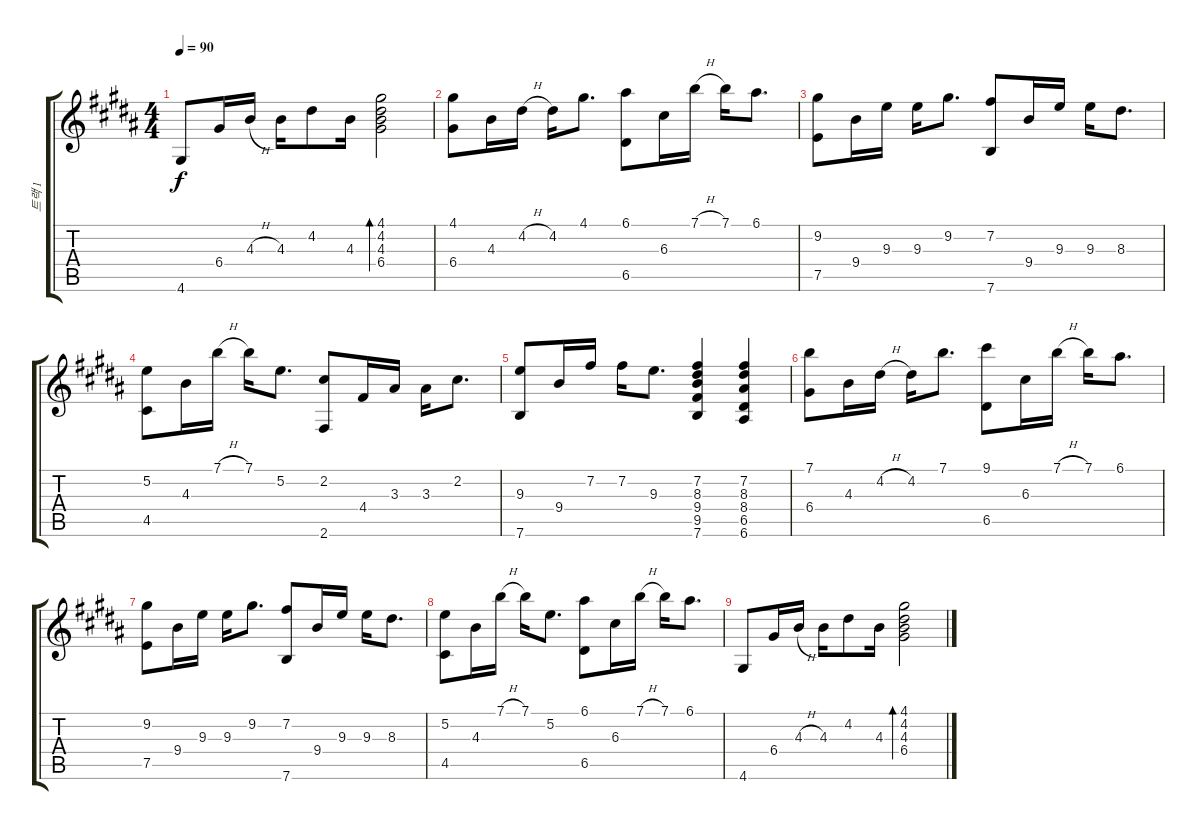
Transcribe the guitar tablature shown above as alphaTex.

\track ("트랙 1" "트랙 1") {instrument acousticguitarsteel}
\staff {score tabs}
\tuning (E4 B3 G3 D3 A2 E2) {hide}
\ts (4 4)
\tempo 90
\clef g2
\ks g#minor
4.6.8{dy f} 6.4.16 4.3{h}.16 4.3.16 4.2.8 4.3.16 (4.1 4.2 4.3 6.4).2{bd 240} |
(4.1 6.4).8 4.3.16 4.2{h}.16 4.2.16 4.1.8{d} (6.1 6.5).8 6.3.16 7.1{h}.16 7.1.16 6.1.8{d} |
(9.2 7.5).8 9.4.16 9.3.16 9.3.16 9.2.8{d} (7.2 7.6).8 9.4.16 9.3.16 9.3.16 8.3.8{d} |
(5.2 4.5).8 4.3.16 7.1{h}.16 7.1.16 5.2.8{d} (2.2 2.6).8 4.4.16 3.3.16 3.3.16 2.2.8{d} |
(9.3 7.6).8 9.4.16 7.2.16 7.2.16 9.3.8{d} (7.2 8.3 9.4 9.5 7.6).4 (7.2 8.3 8.4 6.5 6.6).4 |
(7.1 6.4).8 4.3.16 4.2{h}.16 4.2.16 7.1.8{d} (9.1 6.5).8 6.3.16 7.1{h}.16 7.1.16 6.1.8{d} |
(9.2 7.5).8 9.4.16 9.3.16 9.3.16 9.2.8{d} (7.2 7.6).8 9.4.16 9.3.16 9.3.16 8.3.8{d} |
(5.2 4.5).8 4.3.16 7.1{h}.16 7.1.16 5.2.8{d} (6.1 6.5).8 6.3.16 7.1{h}.16 7.1.16 6.1.8{d} |
4.6.8 6.4.16 4.3{h}.16 4.3.16 4.2.8 4.3.16 (4.1 4.2 4.3 6.4).2{bd 240}
